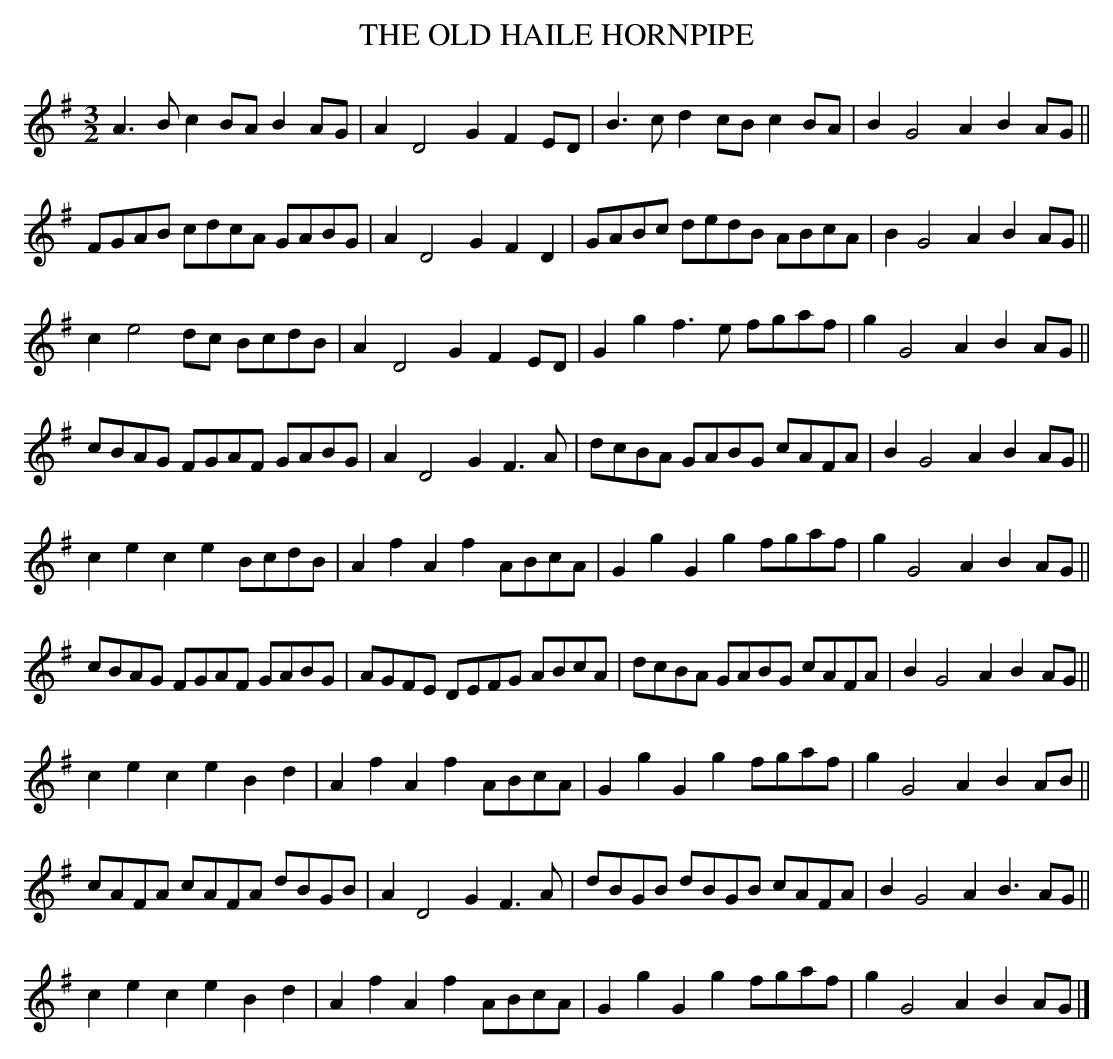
X:1
T:THE OLD HAILE HORNPIPE
M:3/2
L:1/8
K:G
A3 B c2 BA B2 AG | A2 D4 G2 F2 ED |\
B3 c d2 cB c2 BA | B2 G4 A2 B2 AG ||
FGAB cdcA GABG | A2 D4 G2 F2 D2 |\
GABc dedB ABcA | B2 G4 A2 B2 AG ||
c2 e4   dc BcdB | A2 D4 G2 F2 ED |\
G2 g2 f3 e fgaf | g2 G4 A2 B2 AG ||
cBAG FGAF GABG | A2 D4 G2 F3 A |\
dcBA GABG cAFA | B2 G4 A2 B2 AG ||
c2 e2 c2 e2 BcdB | A2 f2 A2 f2 ABcA |\
G2 g2 G2 g2 fgaf | g2 G4 A2 B2 AG ||
cBAG FGAF GABG | AGFE DEFG ABcA |\
dcBA GABG cAFA | B2 G4 A2 B2 AG||
c2 e2 c2 e2 B2 d2 | A2 f2 A2 f2 ABcA |\
G2 g2 G2 g2 fgaf  | g2 G4 A2 B2 AB ||
cAFA cAFA dBGB | A2 D4 G2 F3 A |\
dBGB dBGB cAFA | B2 G4 A2 B3 AG ||
c2 e2 c2 e2 B2 d2 | A2 f2 A2 f2 ABcA |\
G2 g2 G2 g2 fgaf  | g2 G4 A2 B2 AG |]
